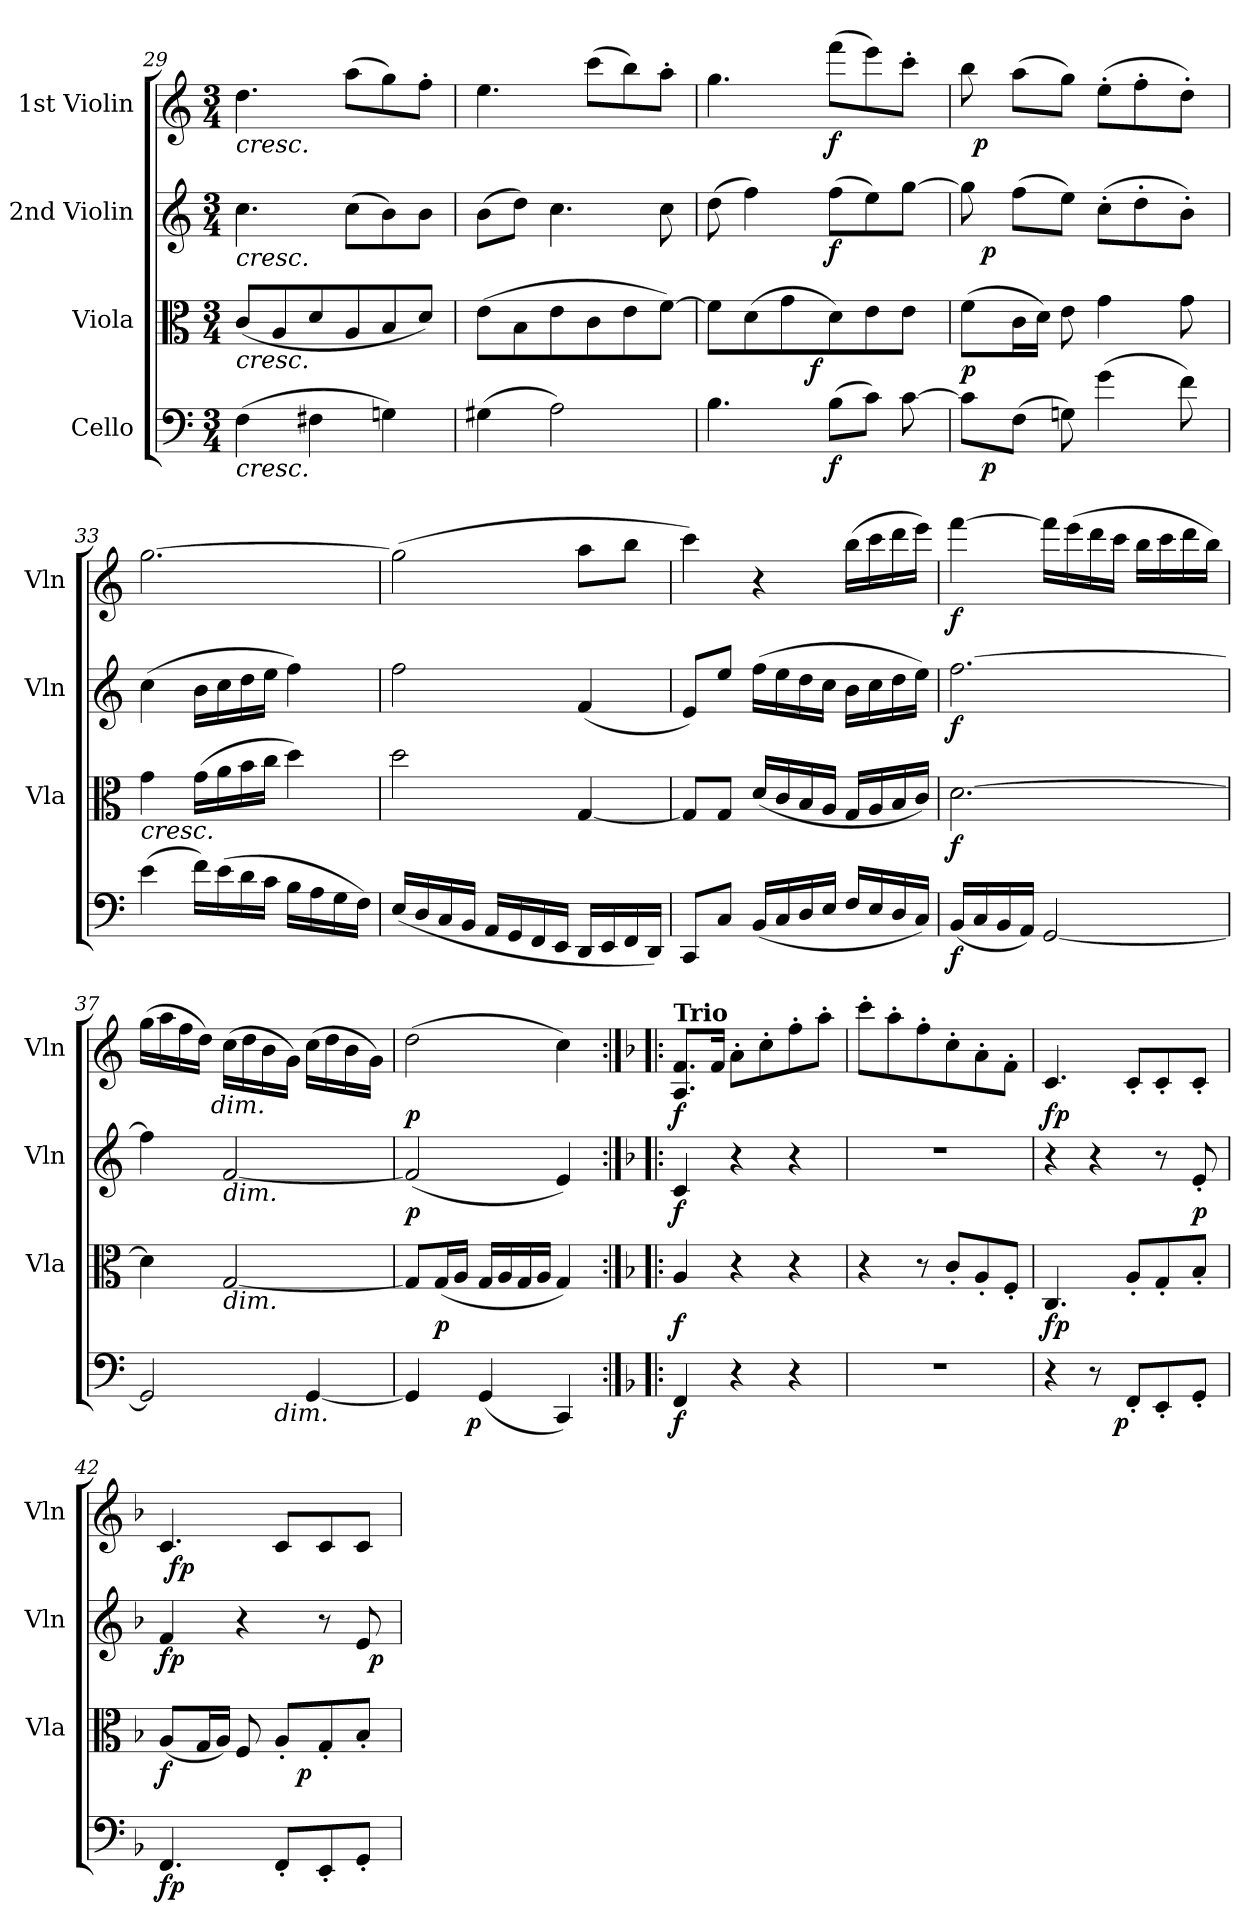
**kern	**dynam	**kern	**dynam	**kern	**dynam	**kern	**dynam
*part4	*part4	*part3	*part3	*part2	*part2	*part1	*part1
*staff4	*staff4	*staff3	*staff3	*staff2	*staff2	*staff1	*staff1
*I"Cello	*	*I"Viola	*	*I"2nd Violin	*	*I"1st Violin	*
*	*	*I'Vla	*	*I'Vln	*	*I'Vln	*
*clefF4	*	*clefC3	*	*clefG2	*	*clefG2	*
*k[]	*	*k[]	*	*k[]	*	*k[]	*
*C:	*	*C:	*	*C:	*	*C:	*
*M3/4	*	*M3/4	*	*M3/4	*	*M3/4	*
=29	=29	=29	=29	=29	=29	=29	=29
!	!	!	!	!	!	!LO:TX:b:i:t=cresc.	!
!	!	!	!	!LO:TX:b:i:t=cresc.	!	!	!
!	!	!LO:TX:b:i:t=cresc.	!	!	!	!	!
!LO:TX:b:i:t=cresc.	!	!	!	!	!	!	!
(>4F\	.	(<8c/L	.	4.cc\	.	4.dd\	.
.	.	8A/	.	.	.	.	.
4F#X\	.	8d/	.	.	.	.	.
.	.	8A/	.	(>8cc\L	.	(>8aa\L	.
4Gn\)	.	8B/	.	8b\)	.	8gg\)	.
.	.	8d/J)	.	8b\J	.	8ff'>\J	.
!!LO:PB:g=z
=30	=30	=30	=30	=30	=30	=30	=30
(>4G#X\	.	(>8e\L	.	(>8b\L	.	4.ee\	.
.	.	8B\	.	8dd\J)	.	.	.
2A\)	.	8e\	.	4.cc\	.	.	.
.	.	8c\	.	.	.	(>8ccc\L	.
.	.	8e\	.	.	.	8bb\)	.
.	.	[8f\J)	.	8cc\	.	8aa'>\J	.
=31	=31	=31	=31	=31	=31	=31	=31
*	*	*^	*	*	*	*	*
4.B\	.	8f\L]	3ryy	.	(>8dd\	.	4.gg\	.
.	.	(>8d\	.	.	4ff\)	.	.	.
.	.	8g\	.	.	.	.	.	.
!	!	!	!	!LO:DY:b	!	!	!	!
.	.	.	3ryy	f	.	.	.	.
!	!LO:DY:b	!	!	!	!	!LO:DY:b	!	!LO:DY:b
(>8B\L	f	8d\)	.	.	(>8ff\L	f	(>8fff\L	f
8c\J)	.	8e\	.	.	8ee\)	.	8eee\)	.
[8c\	.	8e\J	.	.	[8gg\J	.	8ccc'>\J	.
.	.	.	12ryy	.	.	.	.	.
=32	=32	=32	=32	=32	=32	=32	=32	=32
!	!	!	!	!LO:DY:b	!	!	!	!
*^	*	*v	*v	*	*^	*	*^	*
8c\L]	32ryy	.	(>8f\L	p	8gg\]	32ryy	.	8bb\	48ryy	.
!	!	!	!	!	!	!	!	!	!	!LO:DY:b
.	.	.	.	.	.	.	.	.	3%2ryy	p
!	!	!LO:DY:b	!	!	!	!	!LO:DY:b	!	!	!
.	2ryy	p	.	.	.	2ryy	p	.	.	.
(>8F\J	.	.	16c\L	.	(>8ff\L	.	.	(>8aa\L	.	.
.	.	.	16d\JJ)	.	.	.	.	.	.	.
8Gn\)	.	.	8e\	.	8ee\J)	.	.	8gg\J)	.	.
(>4g\	.	.	4g\	.	(>8cc'>\L	.	.	(>8ee'>\L	.	.
.	.	.	.	.	8dd'>\	.	.	8ff'>\	.	.
.	8..ryy	.	.	.	.	8..ryy	.	.	.	.
8f\)	.	.	8g\	.	8b'>\J)	.	.	8dd'>\J)	.	.
.	.	.	.	.	.	.	.	.	24.ryy	.
=33	=33	=33	=33	=33	=33	=33	=33	=33	=33	=33
!	!	!	!	!	!	!	!	!LO:TX:b:i:t=cresc.	!	!
!	!	!	!	!	!LO:TX:b:i:t=cresc.	!	!	!	!	!
!	!	!	!LO:TX:b:i:t=cresc.	!	!	!	!	!	!	!
!LO:TX:b:i:t=cresc.	!	!	!	!	!	!	!	!	!	!
*	*	*	*	*	*v	*v	*	*	*	*
*v	*v	*	*	*	*	*	*v	*v	*
(>4e\	.	4g\	.	(>4cc\	.	[2.gg\	.
16f\LL)	.	(>16g\LL	.	16b\LL	.	.	.
(>16e\	.	16a\	.	16cc\	.	.	.
16d\	.	16b\	.	16dd\	.	.	.
16c\JJ	.	16cc\JJ	.	16ee\JJ	.	.	.
16B\LL	.	4dd\)	.	4ff\)	.	.	.
16A\	.	.	.	.	.	.	.
16G\	.	.	.	.	.	.	.
16F\JJ)	.	.	.	.	.	.	.
!!LO:LB:g=z
=34	=34	=34	=34	=34	=34	=34	=34
(<16E/LL	.	2dd\	.	2ff\	.	(>2gg\]	.
16D/	.	.	.	.	.	.	.
16C/	.	.	.	.	.	.	.
16BB/JJ	.	.	.	.	.	.	.
16AA/LL	.	.	.	.	.	.	.
16GG/	.	.	.	.	.	.	.
16FF/	.	.	.	.	.	.	.
16EE/JJ	.	.	.	.	.	.	.
16DD/LL	.	[4G/	.	(<4f/	.	8aa\L	.
16EE/	.	.	.	.	.	.	.
16FF/	.	.	.	.	.	8bb\J	.
16DD/JJ)	.	.	.	.	.	.	.
=35	=35	=35	=35	=35	=35	=35	=35
8CC/L	.	8G/L]	.	8e/L)	.	4ccc\)	.
8C/J	.	8G/J	.	8ee/J	.	.	.
(<16BB/LL	.	(<16d/LL	.	(>16ff\LL	.	4r	.
16C/	.	16c/	.	16ee\	.	.	.
16D/	.	16B/	.	16dd\	.	.	.
16E/JJ	.	16A/JJ	.	16cc\JJ	.	.	.
16F/LL	.	16G/LL	.	16b\LL	.	(>16bb\LL	.
16E/	.	16A/	.	16cc\	.	16ccc\	.
16D/	.	16B/	.	16dd\	.	16ddd\	.
16C/JJ)	.	16c/JJ)	.	16ee\JJ)	.	16eee\JJ)	.
=36	=36	=36	=36	=36	=36	=36	=36
!	!LO:DY:b	!	!LO:DY:b	!	!LO:DY:b	!	!LO:DY:b
(<16BB/LL	f	[2.d\	f	[2.ff\	f	[4fff\	f
16C/	.	.	.	.	.	.	.
16BB/	.	.	.	.	.	.	.
16AA/JJ)	.	.	.	.	.	.	.
[2GG/	.	.	.	.	.	16fff\LL]	.
.	.	.	.	.	.	(>16eee\	.
.	.	.	.	.	.	16ddd\	.
.	.	.	.	.	.	16ccc\JJ	.
.	.	.	.	.	.	16bb\LL	.
.	.	.	.	.	.	16ccc\	.
.	.	.	.	.	.	16ddd\	.
.	.	.	.	.	.	16bb\JJ)	.
=37	=37	=37	=37	=37	=37	=37	=37
*^	*	*	*	*	*	*^	*
2GG/]	4ryy	.	4d\]	.	4ff\]	.	(>16gg\LL	8..ryy	.
.	.	.	.	.	.	.	16aa\	.	.
.	.	.	.	.	.	.	16ff\	.	.
.	.	.	.	.	.	.	16dd\JJ)	.	.
!	!	!	!	!	!	!	!	!LO:TX:b:i:t=dim.	!
.	.	.	.	.	.	.	.	2ryy	.
!	!	!	!	!	!LO:TX:b:i:t=dim.	!	!	!	!
!	!	!	!LO:TX:b:i:t=dim.	!	!	!	!	!	!
.	8ryy	.	[2G/	.	[2f/	.	(>16cc\LL	.	.
.	.	.	.	.	.	.	16dd\	.	.
.	32ryy	.	.	.	.	.	16b\	.	.
!	!LO:TX:b:i:t=dim.	!	!	!	!	!	!	!	!
.	4ryy	.	.	.	.	.	.	.	.
.	.	.	.	.	.	.	16g\JJ)	.	.
[4GG/	.	.	.	.	.	.	(>16cc\LL	.	.
.	.	.	.	.	.	.	16dd\	.	.
.	.	.	.	.	.	.	16b\	.	.
.	16.ryy	.	.	.	.	.	.	.	.
.	.	.	.	.	.	.	16g\JJ)	.	.
.	.	.	.	.	.	.	.	32ryy	.
!!LO:PB:g=z
=38	=38	=38	=38	=38	=38	=38	=38	=38	=38
!	!	!	!	!	!	!LO:DY:b	!	!	!LO:DY:b
*	*	*	*	*	*	*	*v	*v	*
4GG/]	8..ryy	.	8G/L]	.	(<2f/]	p	(>2dd\	p
!	!	!	!	!LO:DY:b	!	!	!	!
.	.	.	(<16G/L	p	.	.	.	.
.	.	.	16A/JJ	.	.	.	.	.
!	!	!LO:DY:b	!	!	!	!	!	!
.	2ryy	p	.	.	.	.	.	.
(<4GG/	.	.	16G/LL	.	.	.	.	.
.	.	.	16A/	.	.	.	.	.
.	.	.	16G/	.	.	.	.	.
.	.	.	16A/JJ	.	.	.	.	.
4CC/)	.	.	4G/)	.	4e/)	.	4cc\)	.
.	32ryy	.	.	.	.	.	.	.
*v	*v	*	*	*	*	*	*	*
!!LO:LB:g=z
=39:|!|:	=39:|!|:	=39:|!|:	=39:|!|:	=39:|!|:	=39:|!|:	=39:|!|:	=39:|!|:
*k[b-]	*	*k[b-]	*	*k[b-]	*	*k[b-]	*
*F:	*	*F:	*	*F:	*	*F:	*
*^	*	*	*	*	*	*	*
!	!	!	!	!	!	!	!LO:TX:a:B:t=Trio	!
!	!	!LO:DY:b	!	!LO:DY:b	!	!LO:DY:b	!	!LO:DY:b
*v	*v	*	*	*	*	*	*	*
4FF/	f	4A/	f	4c/	f	8.A/ 8.f/L	f
.	.	.	.	.	.	16f/Jk	.
4r	.	4r	.	4r	.	8a'>\L	.
.	.	.	.	.	.	8cc'>\	.
4r	.	4r	.	4r	.	8ff'>\	.
.	.	.	.	.	.	8aa'>\J	.
=40	=40	=40	=40	=40	=40	=40	=40
2.r	.	4r	.	2.r	.	8ccc'>\L	.
.	.	.	.	.	.	8aa'>\	.
.	.	8r	.	.	.	8ff'>\	.
.	.	8c'</L	.	.	.	8cc'>\	.
.	.	8A'</	.	.	.	8a'>\	.
.	.	8F'</J	.	.	.	8f'>\J	.
=41	=41	=41	=41	=41	=41	=41	=41
!	!	!	!LO:DY:b	!	!	!	!LO:DY:b
*^	*	*	*	*	*	*	*
4r	4ryy	.	4.C/	fp	4r	.	4.c/	fp
8r	16.ryy	.	.	.	4r	.	.	.
!	!	!LO:DY:b	!	!	!	!	!	!
.	4ryy	p	.	.	.	.	.	.
8FF'</L	.	.	8A'</L	.	.	.	8c'</L	.
8EE'</	.	.	8G'</	.	8r	.	8c'</	.
.	8ryy	.	.	.	.	.	.	.
!	!	!	!	!	!	!LO:DY:b	!	!
8GG'</J	.	.	8B-'</J	.	8e'</	p	8c'</J	.
.	32ryy	.	.	.	.	.	.	.
=42	=42	=42	=42	=42	=42	=42	=42	=42
!	!	!LO:DY:b	!	!LO:DY:b	!	!LO:DY:b	!	!
*v	*v	*	*^	*	*^	*	*^	*
4.FF/	fp	(<8A/L	3ryy	f	4f/	2ryy	fp	4.c/	48ryy	.
!	!	!	!	!	!	!	!	!	!	!LO:DY:b
.	.	.	.	.	.	.	.	.	3%2ryy	fp
.	.	16G/L	.	.	.	.	.	.	.	.
.	.	16A/JJ)	.	.	.	.	.	.	.	.
.	.	8F/	.	.	4r	.	.	.	.	.
.	.	.	12ryy	.	.	.	.	.	.	.
8FF'</L	.	8A'</L	.	.	.	.	.	8c/L	.	.
.	.	.	96ryy	.	.	.	.	.	.	.
!	!	!	!	!LO:DY:b	!	!	!	!	!	!
.	.	.	6ryy	p	.	.	.	.	.	.
8EE'</	.	8G'</	.	.	8r	8ryy	.	8c/	.	.
.	.	.	12...ryy	.	.	.	.	.	.	.
8GG'</J	.	8B-'</J	.	.	8e/	32ryy	.	8c/J	.	.
!	!	!	!	!	!	!	!LO:DY:b	!	!	!
.	.	.	.	.	.	16.ryy	p	.	.	.
.	.	.	.	.	.	.	.	.	24.ryy	.
*	*	*v	*v	*	*	*	*	*v	*v	*
*	*	*	*	*v	*v	*	*	*
=	=	=	=	=	=	=	=
*-	*-	*-	*-	*-	*-	*-	*-
